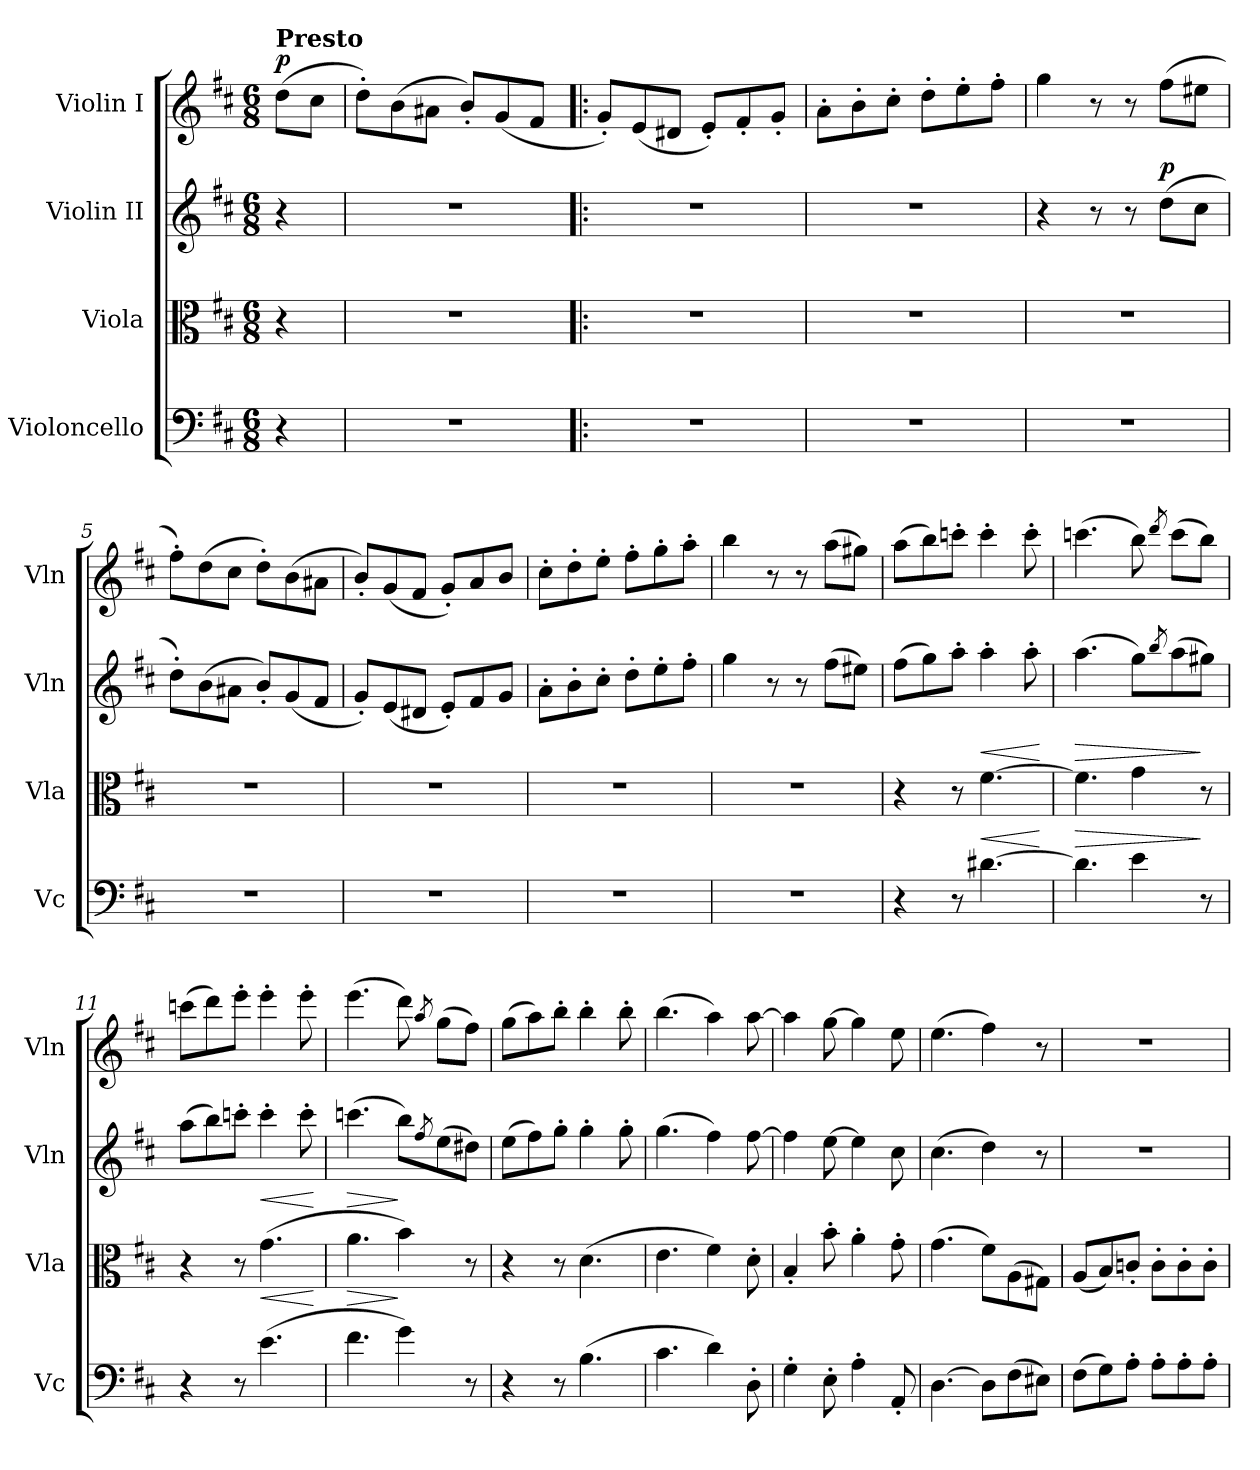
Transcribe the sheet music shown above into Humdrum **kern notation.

**kern	**dynam	**kern	**dynam	**kern	**dynam	**kern	**dynam
*part4	*part4	*part3	*part3	*part2	*part2	*part1	*part1
*staff4	*staff4	*staff3	*staff3	*staff2	*staff2	*staff1	*staff1
*I"Violoncello	*	*I"Viola	*	*I"Violin II	*	*I"Violin I	*
*I'Vc	*	*I'Vla	*	*I'Vln	*	*I'Vln	*
*clefF4	*	*clefC3	*	*clefG2	*	*clefG2	*
*k[f#c#]	*	*k[f#c#]	*	*k[f#c#]	*	*k[f#c#]	*
*M6/8	*	*M6/8	*	*M6/8	*	*M6/8	*
=	=	=	=	=	=	=	=
!	!	!	!	!	!	!LO:TX:a:B:t=Presto	!
!	!	!	!	!	!	!	!LO:DY:a
4r	.	4r	.	4r	.	(8ddL	p
.	.	.	.	.	.	8cc#J	.
=1	=1	=1	=1	=1	=1	=1	=1
2.r	.	2.r	.	2.r	.	8dd'L)	.
.	.	.	.	.	.	(8b	.
.	.	.	.	.	.	8a#XJ	.
.	.	.	.	.	.	8b'L)	.
.	.	.	.	.	.	(8g	.
.	.	.	.	.	.	8f#J	.
=2!|:	=2!|:	=2!|:	=2!|:	=2!|:	=2!|:	=2!|:	=2!|:
2.r	.	2.r	.	2.r	.	8g'L)	.
.	.	.	.	.	.	(8e	.
.	.	.	.	.	.	8d#XJ	.
.	.	.	.	.	.	8e'L)	.
.	.	.	.	.	.	8f#'	.
.	.	.	.	.	.	8g'J	.
=3	=3	=3	=3	=3	=3	=3	=3
2.r	.	2.r	.	2.r	.	8a'L	.
.	.	.	.	.	.	8b'	.
.	.	.	.	.	.	8cc#'J	.
.	.	.	.	.	.	8dd'L	.
.	.	.	.	.	.	8ee'	.
.	.	.	.	.	.	8ff#'J	.
=4	=4	=4	=4	=4	=4	=4	=4
2.r	.	2.r	.	4r	.	4gg	.
.	.	.	.	8r	.	8r	.
.	.	.	.	8r	.	8r	.
!	!	!	!	!	!LO:DY:a	!	!
.	.	.	.	(8ddL	p	(8ff#L	.
.	.	.	.	8cc#J	.	8ee#XJ	.
=5	=5	=5	=5	=5	=5	=5	=5
2.r	.	2.r	.	8dd'L)	.	8ff#'L)	.
.	.	.	.	(8b	.	(8dd	.
.	.	.	.	8a#XJ	.	8cc#J	.
.	.	.	.	8b'L)	.	8dd'L)	.
.	.	.	.	(8g	.	(8b	.
.	.	.	.	8f#J	.	8a#XJ	.
=6	=6	=6	=6	=6	=6	=6	=6
2.r	.	2.r	.	8g'L)	.	8b'L)	.
.	.	.	.	(8e	.	(8g	.
.	.	.	.	8d#XJ	.	8f#J	.
.	.	.	.	8e'L)	.	8g'L)	.
.	.	.	.	8f#	.	8a	.
.	.	.	.	8gJ	.	8bJ	.
=7	=7	=7	=7	=7	=7	=7	=7
2.r	.	2.r	.	8a'L	.	8cc#'L	.
.	.	.	.	8b'	.	8dd'	.
.	.	.	.	8cc#'J	.	8ee'J	.
.	.	.	.	8dd'L	.	8ff#'L	.
.	.	.	.	8ee'	.	8gg'	.
.	.	.	.	8ff#'J	.	8aa'J	.
=8	=8	=8	=8	=8	=8	=8	=8
2.r	.	2.r	.	4gg	.	4bb	.
.	.	.	.	8r	.	8r	.
.	.	.	.	8r	.	8r	.
.	.	.	.	(8ff#L	.	(8aaL	.
.	.	.	.	8ee#XJ)	.	8gg#XJ)	.
=9	=9	=9	=9	=9	=9	=9	=9
4r	.	4r	.	(8ff#L	.	(8aaL	.
.	.	.	.	8gg)	.	8bb)	.
8r	.	8r	.	8aa'J	.	8cccn'J	.
!	!LO:HP:a	!	!LO:HP:a	!	!	!	!
[4.d#X	<	[4.f#	<	4aa'	.	4ccc'	.
.	.	.	.	8aa'	.	8ccc'	.
.	[	.	[	.	.	.	.
=10	=10	=10	=10	=10	=10	=10	=10
!	!LO:HP:a	!	!LO:HP:a	!	!	!	!
4.d#]	>	4.f#]	>	(4.aa	.	(4.cccn	.
4e	.	4g	.	8ggL)	.	8bb)	.
.	.	.	.	8qbb/	.	8qddd/	.
.	.	.	.	(8aa	.	(8cccL	.
8r	]	8r	]	8gg#XJ)	.	8bbJ)	.
=11	=11	=11	=11	=11	=11	=11	=11
4r	.	4r	.	(8aaL	.	(8cccnL	.
.	.	.	.	8bb)	.	8ddd)	.
8r	.	8r	.	8cccn'J	.	8eee'J	.
!	!LO:HP:a	!	!LO:HP:a	!	!	!	!
(4.e	<	(4.g	<	4ccc'	.	4eee'	.
.	.	.	.	8ccc'	.	8eee'	.
.	[	.	[	.	.	.	.
=12	=12	=12	=12	=12	=12	=12	=12
!	!LO:HP:a	!	!LO:HP:a	!	!	!	!
4.f#	>	4.a	>	(4.cccn	.	(4.eee	.
4g)	]	4b)	]	8bbL)	.	8ddd)	.
.	.	.	.	8qff#/	.	8qaa/	.
.	.	.	.	(8ee	.	(8ggL	.
8r	.	8r	.	8dd#XJ)	.	8ff#J)	.
=13	=13	=13	=13	=13	=13	=13	=13
4r	.	4r	.	(8eeL	.	(8ggL	.
.	.	.	.	8ff#)	.	8aa)	.
8r	.	8r	.	8gg'J	.	8bb'J	.
(4.B	.	(4.d	.	4gg'	.	4bb'	.
.	.	.	.	8gg'	.	8bb'	.
=14	=14	=14	=14	=14	=14	=14	=14
4.c#	.	4.e	.	(4.gg	.	(4.bb	.
4d)	.	4f#)	.	4ff#)	.	4aa)	.
8D'	.	8d'	.	[8ff#	.	[8aa	.
=15	=15	=15	=15	=15	=15	=15	=15
4G'	.	4B'	.	4ff#]	.	4aa]	.
8E'	.	8b'	.	[8ee	.	[8gg	.
4A'	.	4a'	.	4ee]	.	4gg]	.
8AA'	.	8g'	.	8cc#	.	8ee	.
=16	=16	=16	=16	=16	=16	=16	=16
[4.D	.	(4.g	.	(4.cc#	.	(4.ee	.
8DL]	.	8f#L)	.	4dd)	.	4ff#)	.
(8F#	.	(8A	.	.	.	.	.
8E#XJ)	.	8G#XJ)	.	8r	.	8r	.
=17	=17	=17	=17	=17	=17	=17	=17
(8F#L	.	(8AL	.	2.r	.	2.r	.
8G)	.	8B)	.	.	.	.	.
8A'J	.	8cn'J	.	.	.	.	.
8A'L	.	8c'L	.	.	.	.	.
8A'	.	8c'	.	.	.	.	.
8A'J	.	8c'J	.	.	.	.	.
=	=	=	=	=	=	=	=
*-	*-	*-	*-	*-	*-	*-	*-
